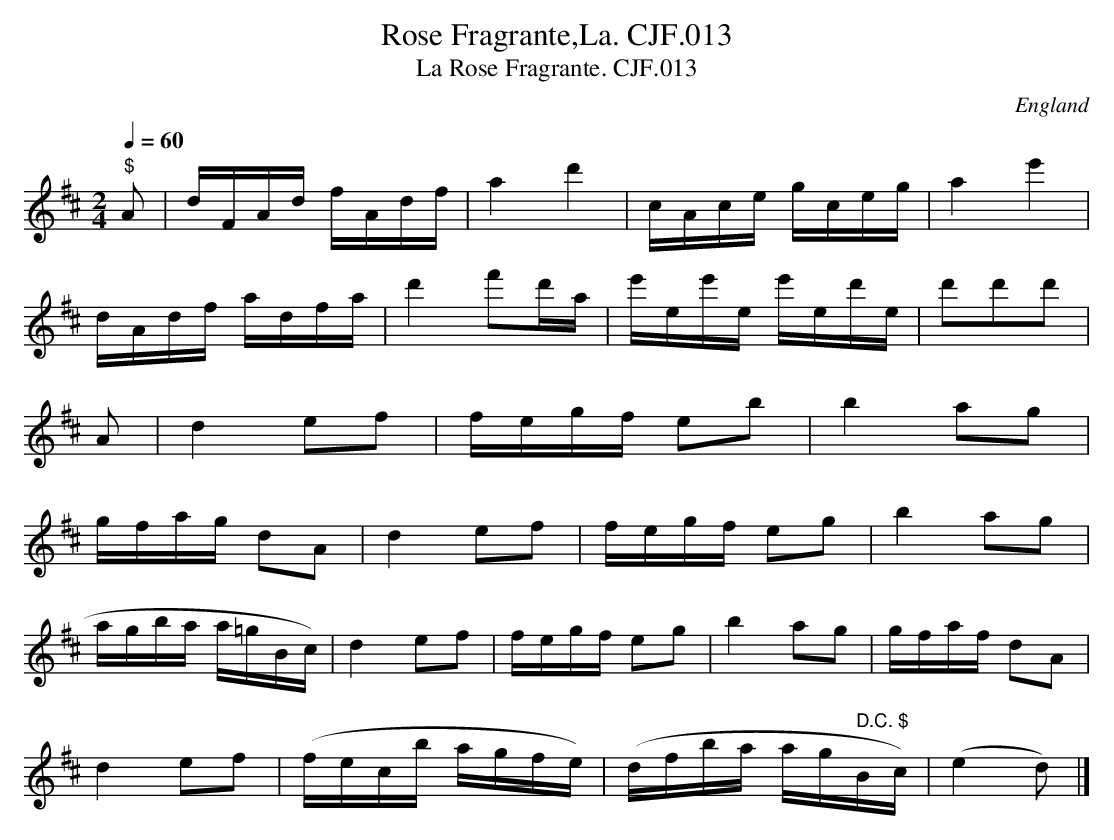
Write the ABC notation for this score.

X:1
T:Rose Fragrante,La. CJF.013
T:La Rose Fragrante. CJF.013
O:England
M:2/4
L:1/16
Q:1/4=60
K:D major
"$"A2|\
dFAd fAdf|a4d'4|cAce gceg|a4e'4|!
dAdf adfa|d'4f'2d'a|\
e'ee'e e'ed'e|d'2d'2d'2|!A2|d4e2f2|\
fegf e2b2|b4a2g2|!
gfag d2A2|d4e2f2|fegf e2g2|b4a2g2|!
a^(gba a=gBc)|d4e2f2|fegf e2g2|\
b4a2g2|gfaf d2A2|!
d4e2f2|(fecb agfe)|(dfba ag" D.C. $"Bc)|(e4d2)|]
